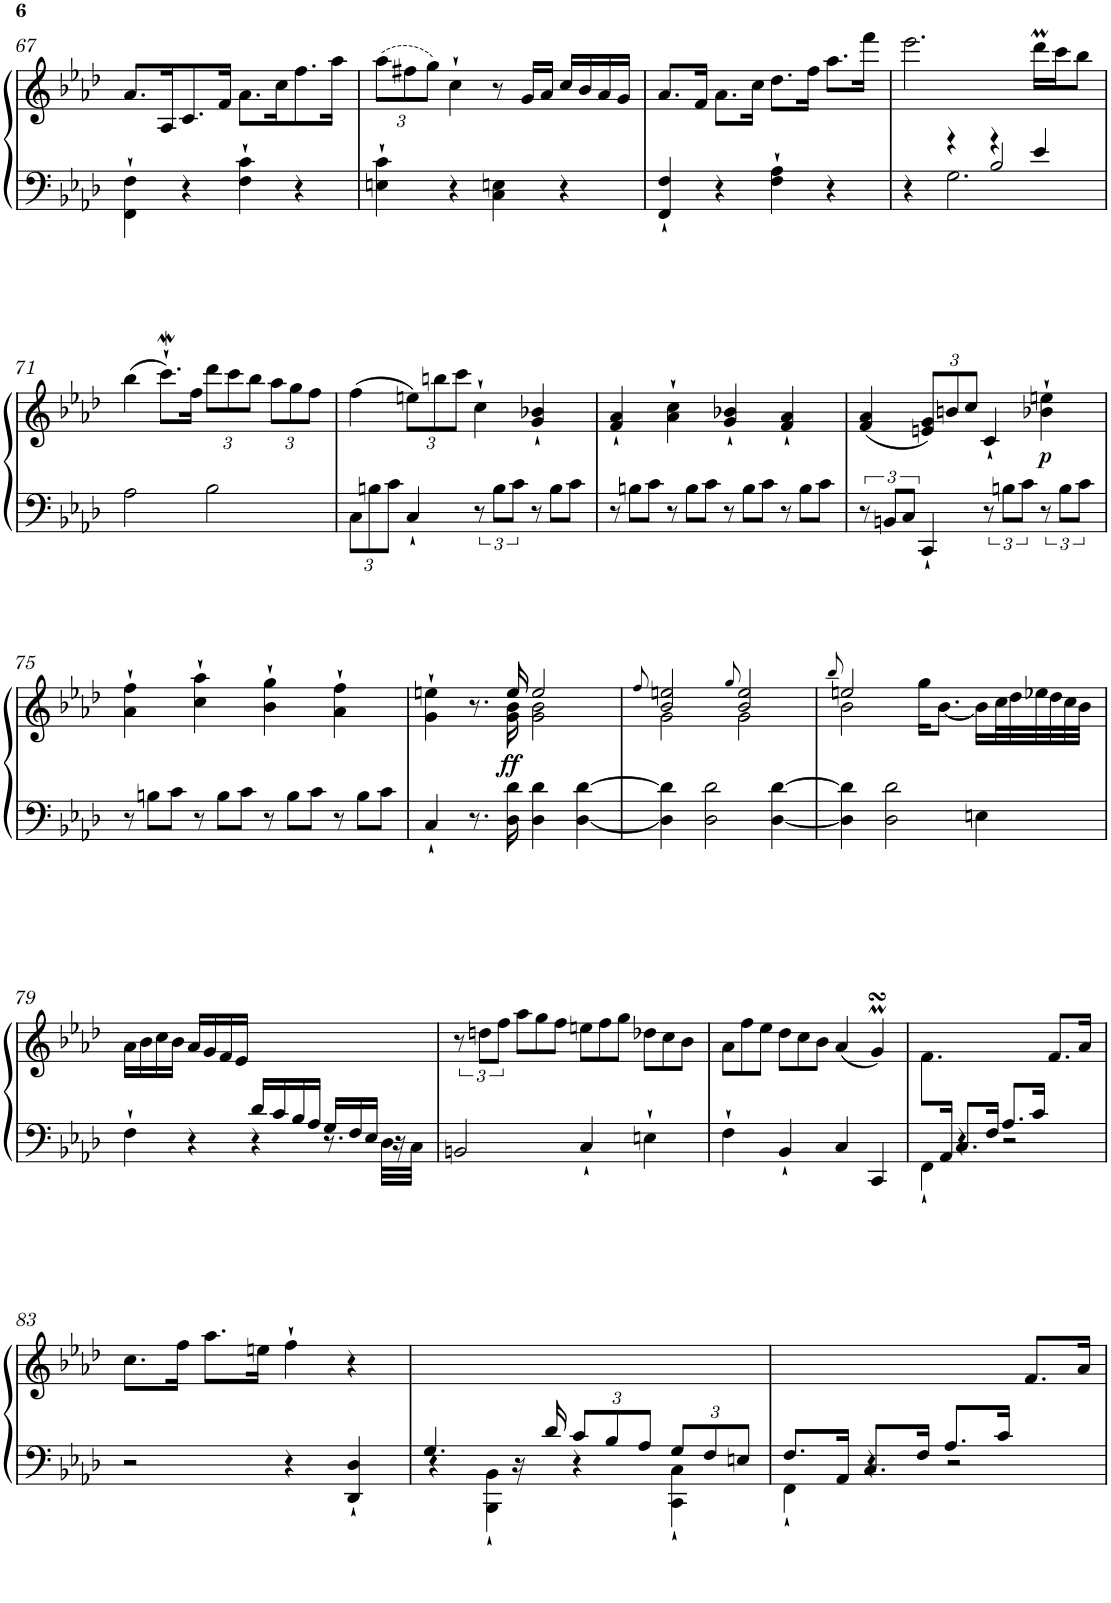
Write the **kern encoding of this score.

**kern	**kern	**dynam
*part1	*part1	*part1
*staff2	*staff1	*staff1/2
*I"Фортепиано	*	*
!!LO:PB:g=z
*clefF4	*clefG2	*
*k[b-e-a-d-]	*k[b-e-a-d-]	*
*f:	*f:	*
*M4/4	*M4/4	*
*met(c)	*met(c)	*
=67	=67	=67
4FF\` 4F\`	8.a-/L	.
.	16A-/K	.
4r	8.c/	.
.	16f/Jk	.
4F\` 4c\`	8.a-\L	.
.	16cc\K	.
4r	8.ff\	.
.	16aa-\Jk	.
=68	=68	=68
*	*Xbrackettup	*
4En\` 4c\`	(>12aa-\L	.
.	12ff#X\	.
.	12gg\J)	.
4r	4cc`\	.
4C\ 4En\	8r	.
.	16g/LL	.
.	16a-/JJ	.
4r	16cc/LL	.
.	16b-/	.
.	16a-/	.
.	16g/JJ	.
=69	=69	=69
4FF/` 4F/`	8.a-/L	.
.	16f/Jk	.
4r	8.a-\L	.
.	16cc\Jk	.
4F\` 4A-\`	8.dd-\L	.
.	16ff\Jk	.
4r	8.aa-\L	.
.	16fff\Jk	.
=70	=70	=70
*^	*	*
*	*^	*	*
4r	4ryy	2ryy	2.eee-\	.
4r	2.G\	.	.	.
4r	.	2B-/	.	.
4e-/	.	.	16ddd-M\LL	.
.	.	.	16ccc\J	.
.	.	.	8bb-\J	.
*v	*v	*v	*	*
!!LO:LB:g=z
=71	=71	=71
2A-\	(>4bb-\	.
.	8.cccW`\L)	.
.	16ff\Jk	.
2B-\	12ddd-\L	.
.	12ccc\	.
.	12bb-\J	.
.	12aa-\L	.
.	12gg\	.
.	12ff\J	.
=72	=72	=72
*Xbrackettup	*	*
12C\L	(>4ff\	.
12Bn\	.	.
12c\J	.	.
4C`/	12een\L)	.
.	12bbn\	.
.	12ccc\J	.
*brackettup	*	*
12r	4cc`\	.
12B\L	.	.
12c\J	.	.
*Xtuplet	*	*
12r	4g/` 4b-X/`	.
12B\L	.	.
12c\J	.	.
=73	=73	=73
12r	4f/` 4a-/`	.
12Bn\L	.	.
12c\J	.	.
12r	4a-\` 4cc\`	.
12B\L	.	.
12c\J	.	.
12r	4g/` 4b-X/`	.
12B\L	.	.
12c\J	.	.
12r	4f/` 4a-/`	.
12B\L	.	.
12c\J	.	.
=74	=74	=74
*tuplet	*	*
12r	(<4f/ 4a-/	.
12BBn/L	.	.
12C/J	.	.
4CC`/	12en/ 12g/L)	.
.	12bn/	.
.	12cc/J	.
12r	4c`/	.
12Bn\L	.	.
12c\J	.	.
!	!	!LO:DY:b
12r	4b-X\` 4een\`	p
12B\L	.	.
12c\J	.	.
!!LO:LB:g=z
=75	=75	=75
*Xtuplet	*	*
12r	4a-\` 4ff\`	.
12Bn\L	.	.
12c\J	.	.
12r	4cc\` 4aa-\`	.
12B\L	.	.
12c\J	.	.
12r	4b-\` 4gg\`	.
12B\L	.	.
12c\J	.	.
12r	4a-\` 4ff\`	.
12B\L	.	.
12c\J	.	.
=76	=76	=76
*	*^	*
4C`/	4g\` 4een\`	4..ryy	.
8.r	8.r	.	.
!	!	!	!LO:DY:b
16D-\ 16d-\	16ee/	16g\ 16b-\	ff
4D-\ 4d-\	2ee/	2g\ 2b-\	.
[4D-\ [4d-\	.	.	.
=77	=77	=77	=77
.	8qff/	.	.
4D-\] 4d-\]	2b-/ 2een/	2g\	.
2D-\ 2d-\	.	.	.
.	8qgg/	.	.
.	2b-/ 2ee/	2g\	.
[4D-\ [4d-\	.	.	.
=78	=78	=78	=78
.	8qbb-/	.	.
4D-\] 4d-\]	2een/	2b-\	.
2D-\ 2d-\	.	.	.
.	16gg\KL	2ryy	.
.	[<8.b-\J	.	.
4En\	16b-\LL]	.	.
.	32cc\L	.	.
.	32dd-\	.	.
.	32ee-X\	.	.
.	32dd-\	.	.
.	32cc\	.	.
.	32b-\JJJ	.	.
*	*v	*v	*
!!LO:LB:g=z
=79	=79	=79
*^	*	*
2ryy	4F`\	16a-\LL	.
.	.	16b-\	.
.	.	16cc\	.
.	.	16b-\JJ	.
.	4r	16a-/LL	.
.	.	16g/	.
.	.	16f/	.
.	.	16e-/JJ	.
16d-/LL	4r	4..ryy	.
16c/	.	.	.
16B-/	.	.	.
16A-/JJ	.	.	.
16G/LL	8.r	.	.
16F/	.	.	.
16E-/JJ	.	.	.
16ryy	32D-\LLL	16r	.
.	32C\JJJ	.	.
*v	*v	*	*
=80	=80	=80
*	*brackettup	*
2BBn/	12r	.
.	12ddn\L	.
.	12ff\J	.
*	*Xtuplet	*
.	12aa-\L	.
.	12gg\	.
.	12ff\J	.
4C`/	12een\L	.
.	12ff\	.
.	12gg\J	.
4En`\	12dd-X\L	.
.	12cc\	.
.	12b-\J	.
=81	=81	=81
4F`\	12a-\L	.
.	12ff\	.
.	12ee-\J	.
4BB-`/	12dd-\L	.
.	12cc\	.
.	12b-\J	.
4C/	(<4a-/	.
4CC/	4gmsSsS/)	.
=82	=82	=82
*^	*	*
8.ryy	4FF`<\	8.f\L	.
16AA-/Jk	.	16ryy	.
8.C/L	4r	.	.
16F/Jk	.	.	.
8.A-/L	2r	.	.
16c/Jk	.	.	.
4ryy	.	8.f/L	.
.	.	16a-/Jk	.
*v	*v	*	*
!!LO:LB:g=z
=83	=83	=83
2r	8.cc\L	.
.	16ff\Jk	.
.	8.aa-\L	.
.	16een\Jk	.
4r	4ff`\	.
4DD-/` 4D-/`	4r	.
=84	=84	=84
*^	*	*
4.G/	4r	4.ryy	.
.	4BBB-\`< 4BB-\`<	.	.
16ryy	.	16r	.
16d-/	.	2ryy	.
*tuplet	*	*	*
*Xbrackettup	*	*	*
12c/L	4r	.	.
12B-/	.	.	.
12A-/J	.	.	.
12G/L	4CC\`< 4C\`<	.	.
12F/	.	.	.
12En/J	.	.	.
.	.	16ryy	.
=85	=85	=85	=85
8.F/L	4FF`<\	2.ryy	.
16AA-/Jk	.	.	.
8.C/L	4r	.	.
16F/Jk	.	.	.
8.A-/L	2r	.	.
16c/Jk	.	.	.
4ryy	.	8.f/L	.
.	.	16a-/Jk	.
*v	*v	*	*
=	=	=
*-	*-	*-
